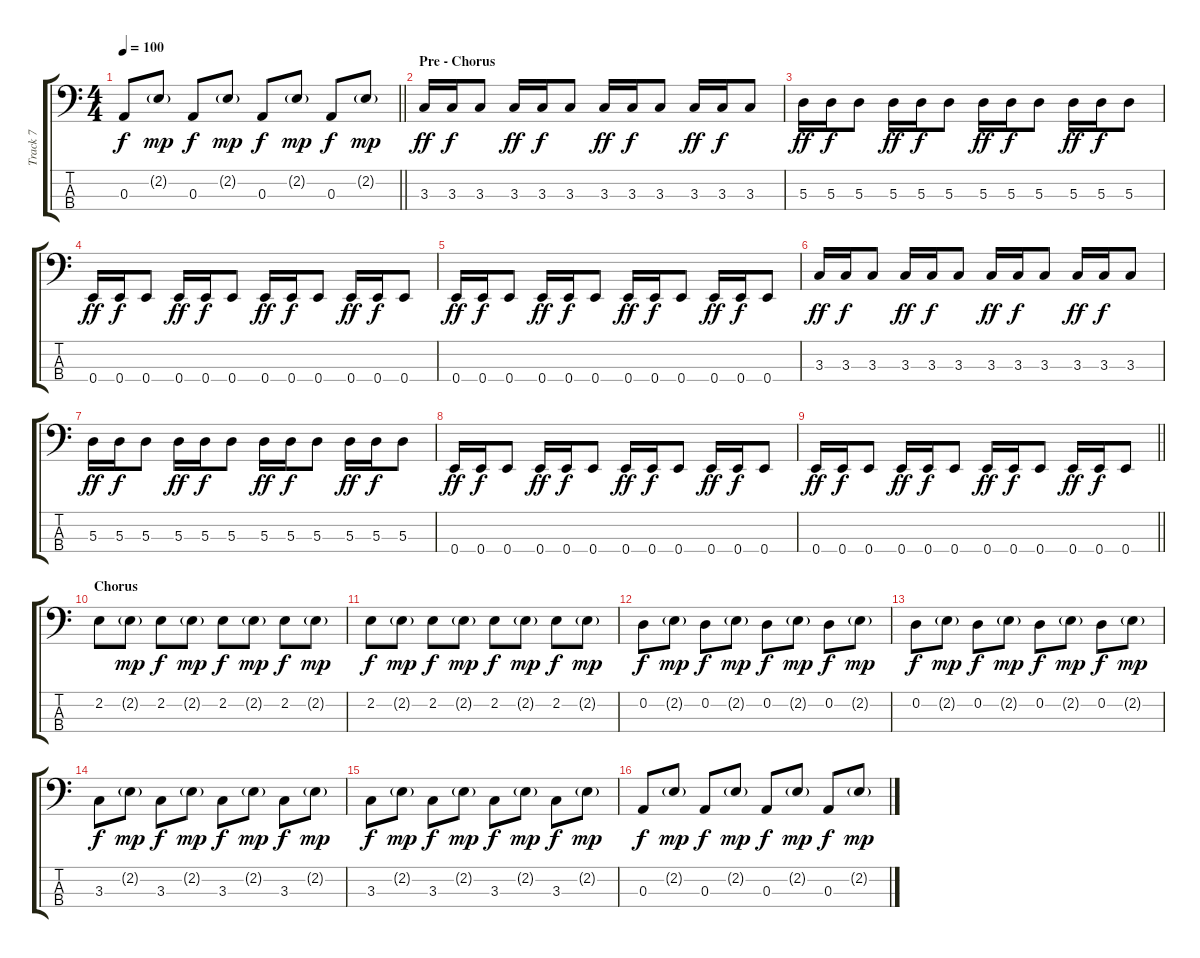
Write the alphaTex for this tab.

\track ("Track 7" "Track 7") {instrument electricbassfinger}
\staff {score tabs}
\tuning (G2 D2 A1 E1) {hide}
\ts (4 4)
\tempo 100
\clef f4
\barLineRight lightlight
\ks c
0.3.8{dy f} 2.2{g}.8{dy mp} 0.3.8{dy f} 2.2{g}.8{dy mp} 0.3.8{dy f} 2.2{g}.8{dy mp} 0.3.8{dy f} 2.2{g}.8{dy mp} |
\section ("" "Pre - Chorus")
3.3.16{dy ff} 3.3.16{dy f} 3.3.8 3.3.16{dy ff} 3.3.16{dy f} 3.3.8 3.3.16{dy ff} 3.3.16{dy f} 3.3.8 3.3.16{dy ff} 3.3.16{dy f} 3.3.8 |
5.3.16{dy ff} 5.3.16{dy f} 5.3.8 5.3.16{dy ff} 5.3.16{dy f} 5.3.8 5.3.16{dy ff} 5.3.16{dy f} 5.3.8 5.3.16{dy ff} 5.3.16{dy f} 5.3.8 |
0.4.16{dy ff} 0.4.16{dy f} 0.4.8 0.4.16{dy ff} 0.4.16{dy f} 0.4.8 0.4.16{dy ff} 0.4.16{dy f} 0.4.8 0.4.16{dy ff} 0.4.16{dy f} 0.4.8 |
0.4.16{dy ff} 0.4.16{dy f} 0.4.8 0.4.16{dy ff} 0.4.16{dy f} 0.4.8 0.4.16{dy ff} 0.4.16{dy f} 0.4.8 0.4.16{dy ff} 0.4.16{dy f} 0.4.8 |
3.3.16{dy ff} 3.3.16{dy f} 3.3.8 3.3.16{dy ff} 3.3.16{dy f} 3.3.8 3.3.16{dy ff} 3.3.16{dy f} 3.3.8 3.3.16{dy ff} 3.3.16{dy f} 3.3.8 |
5.3.16{dy ff} 5.3.16{dy f} 5.3.8 5.3.16{dy ff} 5.3.16{dy f} 5.3.8 5.3.16{dy ff} 5.3.16{dy f} 5.3.8 5.3.16{dy ff} 5.3.16{dy f} 5.3.8 |
0.4.16{dy ff} 0.4.16{dy f} 0.4.8 0.4.16{dy ff} 0.4.16{dy f} 0.4.8 0.4.16{dy ff} 0.4.16{dy f} 0.4.8 0.4.16{dy ff} 0.4.16{dy f} 0.4.8 |
\barLineRight lightlight
0.4.16{dy ff} 0.4.16{dy f} 0.4.8 0.4.16{dy ff} 0.4.16{dy f} 0.4.8 0.4.16{dy ff} 0.4.16{dy f} 0.4.8 0.4.16{dy ff} 0.4.16{dy f} 0.4.8 |
\section ("" "Chorus")
2.2.8 2.2{g}.8{dy mp} 2.2.8{dy f} 2.2{g}.8{dy mp} 2.2.8{dy f} 2.2{g}.8{dy mp} 2.2.8{dy f} 2.2{g}.8{dy mp} |
2.2.8{dy f} 2.2{g}.8{dy mp} 2.2.8{dy f} 2.2{g}.8{dy mp} 2.2.8{dy f} 2.2{g}.8{dy mp} 2.2.8{dy f} 2.2{g}.8{dy mp} |
0.2.8{dy f} 2.2{g}.8{dy mp} 0.2.8{dy f} 2.2{g}.8{dy mp} 0.2.8{dy f} 2.2{g}.8{dy mp} 0.2.8{dy f} 2.2{g}.8{dy mp} |
0.2.8{dy f} 2.2{g}.8{dy mp} 0.2.8{dy f} 2.2{g}.8{dy mp} 0.2.8{dy f} 2.2{g}.8{dy mp} 0.2.8{dy f} 2.2{g}.8{dy mp} |
3.3.8{dy f} 2.2{g}.8{dy mp} 3.3.8{dy f} 2.2{g}.8{dy mp} 3.3.8{dy f} 2.2{g}.8{dy mp} 3.3.8{dy f} 2.2{g}.8{dy mp} |
3.3.8{dy f} 2.2{g}.8{dy mp} 3.3.8{dy f} 2.2{g}.8{dy mp} 3.3.8{dy f} 2.2{g}.8{dy mp} 3.3.8{dy f} 2.2{g}.8{dy mp} |
0.3.8{dy f} 2.2{g}.8{dy mp} 0.3.8{dy f} 2.2{g}.8{dy mp} 0.3.8{dy f} 2.2{g}.8{dy mp} 0.3.8{dy f} 2.2{g}.8{dy mp}
